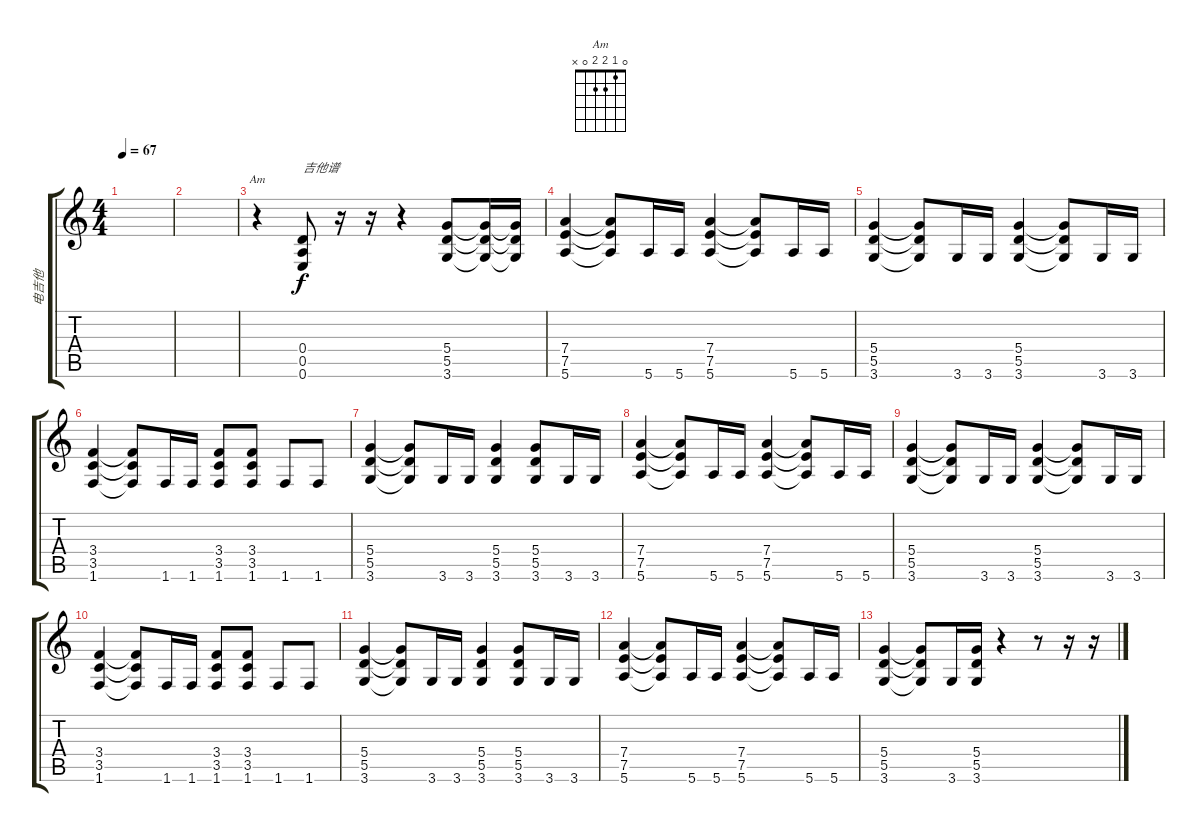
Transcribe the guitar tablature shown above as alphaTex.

\track ("电吉他" "电吉他") {instrument distortionguitar}
\staff {score tabs}
\tuning (E4 B3 G3 D3 A2 E2) {hide}
\chord ("Am" 0 1 2 2 0 x)
\ts (4 4)
\tempo 67
\clef g2
\ks c
|
|
r.4{ch "Am"} (0.4 0.5 0.6).8{txt "吉他谱"} r.16 r.16 r.4 (5.4 5.5 3.6).8 (5.4{t} 5.5{t} 3.6{t}).16 (5.4{t} 5.5{t} 3.6{t}).16 |
(7.4 7.5 5.6).4 (7.4{t} 7.5{t} 5.6{t}).8 5.6.16 5.6.16 (7.4 7.5 5.6).4 (7.4{t} 7.5{t} 5.6{t}).8 5.6.16 5.6.16 |
(5.4 5.5 3.6).4 (5.4{t} 5.5{t} 3.6{t}).8 3.6.16 3.6.16 (5.4 5.5 3.6).4 (5.4{t} 5.5{t} 3.6{t}).8 3.6.16 3.6.16 |
(3.4 3.5 1.6).4 (3.4{t} 3.5{t} 1.6{t}).8 1.6.16 1.6.16 (3.4 3.5 1.6).8 (3.4 3.5 1.6).8 1.6.8 1.6.8 |
(5.4 5.5 3.6).4 (5.4{t} 5.5{t} 3.6{t}).8 3.6.16 3.6.16 (5.4 5.5 3.6).4 (5.4 5.5 3.6).8 3.6.16 3.6.16 |
(7.4 7.5 5.6).4 (7.4{t} 7.5{t} 5.6{t}).8 5.6.16 5.6.16 (7.4 7.5 5.6).4 (7.4{t} 7.5{t} 5.6{t}).8 5.6.16 5.6.16 |
(5.4 5.5 3.6).4 (5.4{t} 5.5{t} 3.6{t}).8 3.6.16 3.6.16 (5.4 5.5 3.6).4 (5.4{t} 5.5{t} 3.6{t}).8 3.6.16 3.6.16 |
(3.4 3.5 1.6).4 (3.4{t} 3.5{t} 1.6{t}).8 1.6.16 1.6.16 (3.4 3.5 1.6).8 (3.4 3.5 1.6).8 1.6.8 1.6.8 |
(5.4 5.5 3.6).4 (5.4{t} 5.5{t} 3.6{t}).8 3.6.16 3.6.16 (5.4 5.5 3.6).4 (5.4 5.5 3.6).8 3.6.16 3.6.16 |
(7.4 7.5 5.6).4 (7.4{t} 7.5{t} 5.6{t}).8 5.6.16 5.6.16 (7.4 7.5 5.6).4 (7.4{t} 7.5{t} 5.6{t}).8 5.6.16 5.6.16 |
(5.4 5.5 3.6).4 (5.4{t} 5.5{t} 3.6{t}).8 3.6.16 (5.4 5.5 3.6).16 r.4 r.8 r.16 r.16
